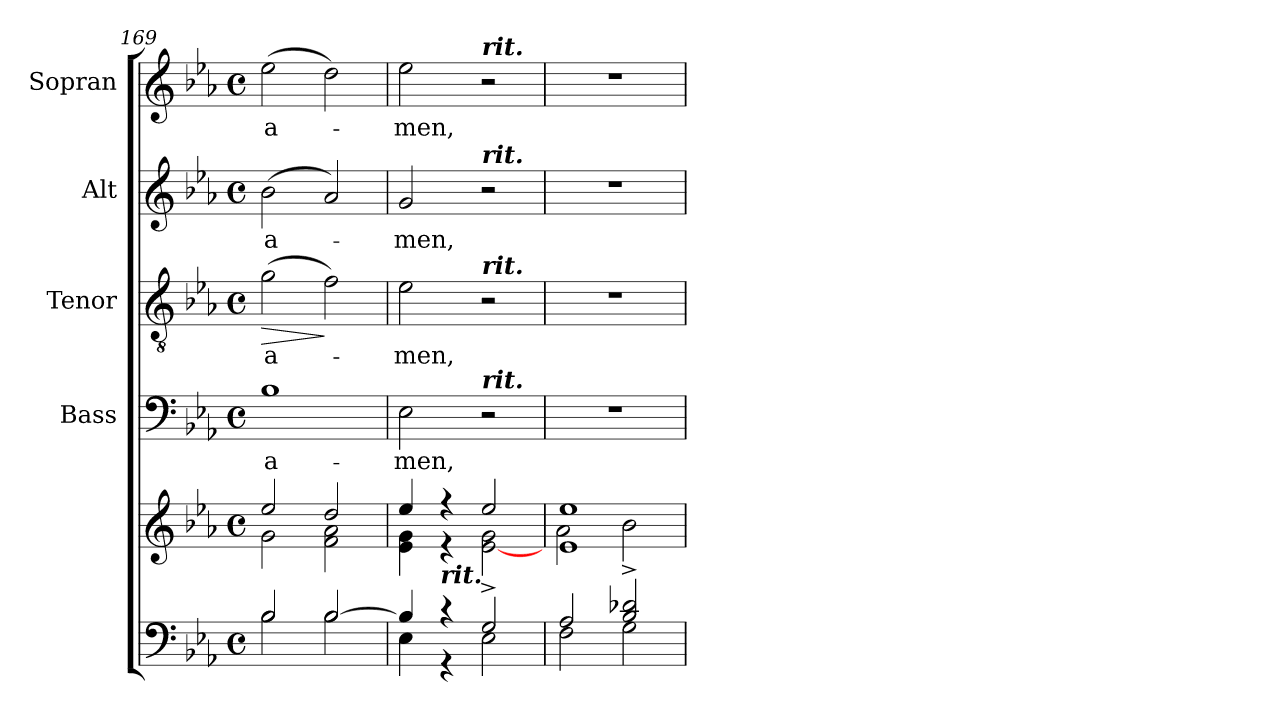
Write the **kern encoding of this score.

**kern	**kern	**kern	**text	**kern	**text	**dynam	**kern	**text	**kern	**text
*part5	*part5	*part4	*part4	*part3	*part3	*part3	*part2	*part2	*part1	*part1
*staff6	*staff5	*staff4	*staff4	*staff3	*staff3	*staff3	*staff2	*staff2	*staff1	*staff1
*	*	*I"Bass	*	*I"Tenor	*	*	*I"Alt	*	*I"Sopran	*
*	*	*I'B.	*	*I'T.	*	*	*I'A.	*	*I'S.	*
!!LO:LB:g=z
*clefF4	*clefG2	*clefF4	*	*clefGv2	*	*	*clefG2	*	*clefG2	*
*k[b-e-a-]	*k[b-e-a-]	*k[b-e-a-]	*	*k[b-e-a-]	*	*	*k[b-e-a-]	*	*k[b-e-a-]	*
*E-:	*E-:	*E-:	*	*E-:	*	*	*E-:	*	*E-:	*
*M4/4	*M4/4	*M4/4	*	*M4/4	*	*	*M4/4	*	*M4/4	*
*met(c)	*met(c)	*met(c)	*	*met(c)	*	*	*met(c)	*	*met(c)	*
=169	=169	=169	=169	=169	=169	=169	=169	=169	=169	=169
*^	*^	*	*	*	*	*	*	*	*	*
!	!	!	!	!	!LO:LY:b	!	!LO:LY:b	!LO:HP:b	!	!LO:LY:b	!	!LO:LY:b
2B-/	2B-\	2ee-/	2g\	1B-	a-	(>2g\	a-	>	(>2b-\	a-	(>2ee-\	a-
[>2B-/	2B-\	2dd/	2f\ 2a-\	.	.	2f\)	.	]	2a-/)	.	2dd\)	.
=170	=170	=170	=170	=170	=170	=170	=170	=170	=170	=170	=170	=170
!	!	!	!	!	!LO:LY:b	!	!LO:LY:b	!	!	!LO:LY:b	!	!LO:LY:b
4B-/]	4E-\	4ee-/	4e-\ 4g\	2E-\	-men,	2e-\	-men,	.	2g/	-men,	2ee-\	-men,
!	!	!LO:TX:b:Bi:t=rit.	!	!	!	!	!	!	!	!	!	!
4r	4r	4r	4r	.	.	.	.	.	.	.	.	.
!	!	!	!	!	!	!	!	!	!	!	!LO:TX:a:Bi:t=rit.	!
!	!	!	!	!	!	!	!	!	!LO:TX:a:Bi:t=rit.	!	!	!
!	!	!	!	!	!	!LO:TX:a:Bi:t=rit.	!	!	!	!	!	!
!	!	!	!	!LO:TX:a:Bi:t=rit.	!	!	!	!	!	!	!	!
2G^>/	2E-\	2ee-/	[<2e-\ 2g\	2r	.	2r	.	.	2r	.	2r	.
=171	=171	=171	=171	=171	=171	=171	=171	=171	=171	=171	=171	=171
2A-/	2F\	1e- 1ee-	2a-\	1r	.	1r	.	.	1r	.	1r	.
2B-/^> 2d-X/^>	2G\	.	2b-\	.	.	.	.	.	.	.	.	.
*v	*v	*	*	*	*	*	*	*	*	*	*	*
*	*v	*v	*	*	*	*	*	*	*	*	*
=	=	=	=	=	=	=	=	=	=	=
*-	*-	*-	*-	*-	*-	*-	*-	*-	*-	*-
